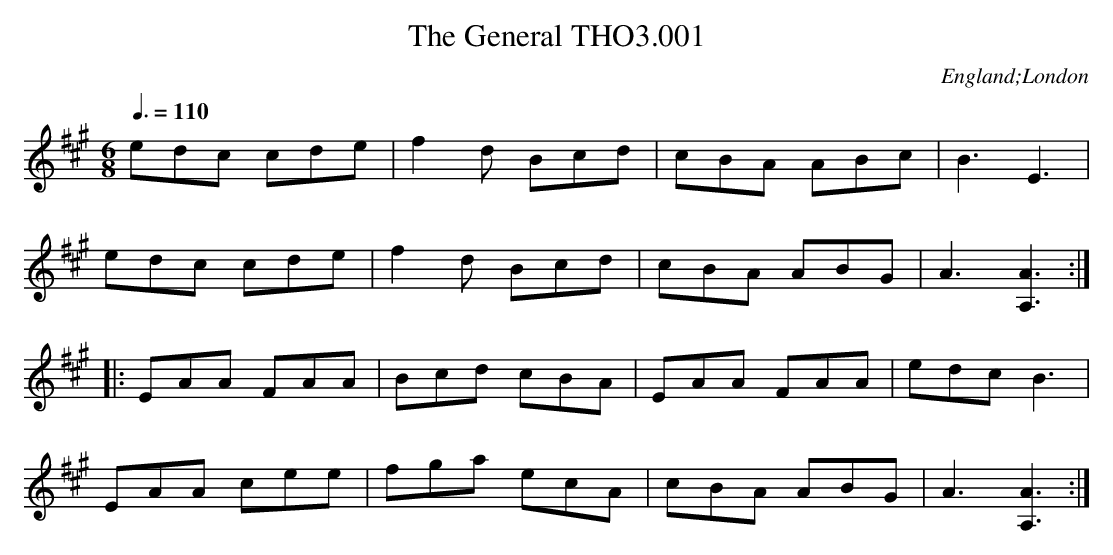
X:1
T:General THO3.001, The
O:England;London
M:6/8
L:1/8
Q:3/8=110
K:A
edc cde|f2 d Bcd|cBA ABc|B3E3|
edc cde|f2 d Bcd|cBA ABG|A3[A3A,3]:|
|:EAA FAA|Bcd cBA|EAA FAA|edc B3|
EAA cee|fga ecA|cBA ABG|A3 [A3A,3]:|
